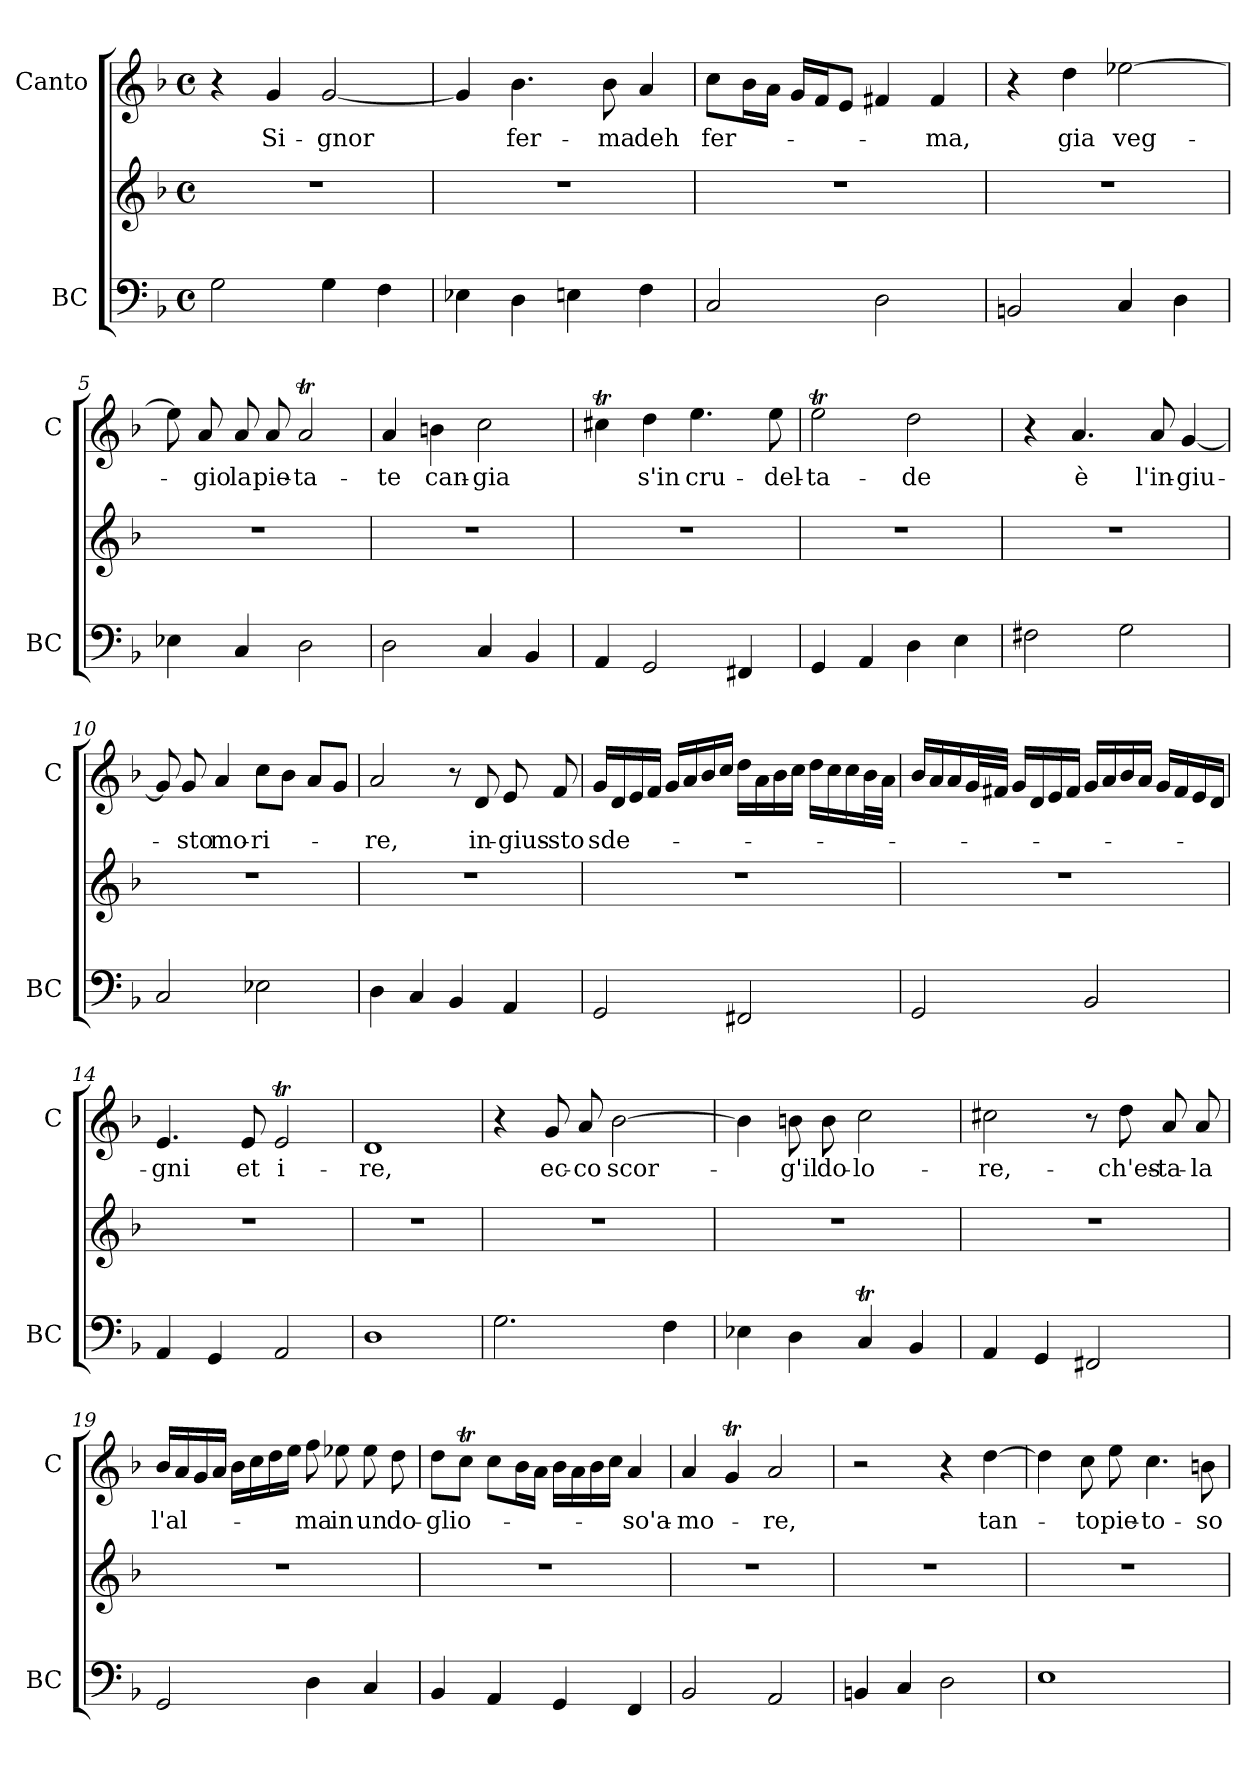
**kern	**kern	**kern	**text
*part2	*part2	*part1	*part1
*staff3	*staff2	*staff1	*staff1
*I"BC	*	*I"Canto	*
*I'BC	*	*I'C	*
*clefF4	*clefG2	*clefG2	*
*k[b-]	*k[b-]	*k[b-]	*
*F:	*F:	*F:	*
*M4/4	*M4/4	*M4/4	*
*met(c)	*met(c)	*met(c)	*
=1	=1	=1	=1
2G\	1r	4r	.
!	!	!	!LO:LY:b
.	.	4g/	Si-
!	!	!	!LO:LY:b
4G\	.	[2g/	-gnor
4F\	.	.	.
=2	=2	=2	=2
4E-X\	1r	4g/]	.
!	!	!	!LO:LY:b
4D\	.	4.b-\	fer-
4En\	.	.	.
!	!	!	!LO:LY:b
.	.	8b-\	-ma
!	!	!	!LO:LY:b
4F\	.	4a/	deh
=3	=3	=3	=3
!	!	!	!LO:LY:b
2C/	1r	8cc\L	fer-
.	.	16b-\L	.
.	.	16a\JJ	.
.	.	16g/LL	.
.	.	16f/J	.
.	.	8e/J	.
2D\	.	4f#X/	.
!	!	!	!LO:LY:b
.	.	4f#/	-ma,
=4	=4	=4	=4
2BBn/	1r	4r	.
!	!	!	!LO:LY:b
.	.	4dd\	gia
!	!	!	!LO:LY:b
4C/	.	[2ee-X\	veg-
4D\	.	.	.
!!LO:LB:g=z
=5	=5	=5	=5
4E-X\	1r	8ee-\]	.
!	!	!	!LO:LY:b
.	.	8a/	-gio
!	!	!	!LO:LY:b
4C/	.	8a/	la
!	!	!	!LO:LY:b
.	.	8a/	pie-
!	!	!	!LO:LY:b
2D\	.	2at/	-ta-
=6	=6	=6	=6
!	!	!	!LO:LY:b
2D\	1r	4a/	-te
!	!	!	!LO:LY:b
.	.	4bn\	can-
!	!	!	!LO:LY:b
4C/	.	2cc\	-gia
4BB-/	.	.	.
=7	=7	=7	=7
4AA/	1r	4cc#Xt\	.
!	!	!	!LO:LY:b
2GG/	.	4dd\	s'in
!	!	!	!LO:LY:b
.	.	4.ee\	cru-
4FF#X/	.	.	.
!	!	!	!LO:LY:b
.	.	8ee\	-del-
=8	=8	=8	=8
!	!	!	!LO:LY:b
4GG/	1r	2eet\	-ta-
4AA/	.	.	.
!	!	!	!LO:LY:b
4D\	.	2dd\	-de
4E\	.	.	.
!!LO:LB:g=z
=9	=9	=9	=9
2F#X\	1r	4r	.
!	!	!	!LO:LY:b
.	.	4.a/	è
2G\	.	.	.
!	!	!	!LO:LY:b
.	.	8a/	l'in-
!	!	!	!LO:LY:b
.	.	[4g/	-giu-
=10	=10	=10	=10
2C/	1r	8g/]	.
!	!	!	!LO:LY:b
.	.	8g/	-sto
!	!	!	!LO:LY:b
.	.	4a/	mo-
!	!	!	!LO:LY:b
2E-X\	.	8cc\L	-ri-
.	.	8b-\J	.
.	.	8a/L	.
.	.	8g/J	.
=11	=11	=11	=11
!	!	!	!LO:LY:b
4D\	1r	2a/	-re,
4C/	.	.	.
4BB-/	.	8r	.
!	!	!	!LO:LY:b
.	.	8d/	in-
!	!	!	!LO:LY:b
4AA/	.	8e/	-gius-
!	!	!	!LO:LY:b
.	.	8f/	-sto
=12	=12	=12	=12
!	!	!	!LO:LY:b
2GG/	1r	16g/LL	sde-
.	.	16d/	.
.	.	16e/	.
.	.	16f/JJ	.
.	.	16g/LL	.
.	.	16a/	.
.	.	16b-/	.
.	.	16cc/JJ	.
2FF#X/	.	16dd\LL	.
.	.	16a\	.
.	.	16b-\	.
.	.	16cc\JJ	.
.	.	16dd\LL	.
.	.	16cc\	.
.	.	16cc\	.
.	.	32b-\L	.
.	.	32a\JJJ	.
!!LO:PB:g=z
=13	=13	=13	=13
2GG/	1r	16b-/LL	.
.	.	16a/	.
.	.	16a/	.
.	.	32g/L	.
.	.	32f#X/JJJ	.
.	.	16g/LL	.
.	.	16d/	.
.	.	16e/	.
.	.	16f#/JJ	.
2BB-/	.	16g/LL	.
.	.	16a/	.
.	.	16b-/	.
.	.	16a/JJ	.
.	.	16g/LL	.
.	.	16f#/	.
.	.	16e/	.
.	.	16d/JJ	.
=14	=14	=14	=14
!	!	!	!LO:LY:b
4AA/	1r	4.e/	-gni
4GG/	.	.	.
!	!	!	!LO:LY:b
.	.	8e/	et
!	!	!	!LO:LY:b
2AA/	.	2et/	i-
=15	=15	=15	=15
!	!	!	!LO:LY:b
1D	1r	1d	-re,
=16	=16	=16	=16
2.G\	1r	4r	.
!	!	!	!LO:LY:b
.	.	8g/	ec-
!	!	!	!LO:LY:b
.	.	8a/	-co
!	!	!	!LO:LY:b
.	.	[2b-\	scor-
4F\	.	.	.
!!LO:LB:g=z
=17	=17	=17	=17
4E-X\	1r	4b-\]	.
!	!	!	!LO:LY:b
4D\	.	8bn\	-g'il
!	!	!	!LO:LY:b
.	.	8b\	do-
!	!	!	!LO:LY:b
4CT/	.	2cc\	-lo-
4BB-/	.	.	.
=18	=18	=18	=18
!	!	!	!LO:LY:b
4AA/	1r	2cc#X\	-re,-
4GG/	.	.	.
2FF#X/	.	8r	.
!	!	!	!LO:LY:b
.	.	8dd\	-ch'es-
!	!	!	!LO:LY:b
.	.	8a/	-ta-
!	!	!	!LO:LY:b
.	.	8a/	-la
=19	=19	=19	=19
!	!	!	!LO:LY:b
2GG/	1r	16b-/LL	l'al-
.	.	16a/	.
.	.	16g/	.
.	.	16a/JJ	.
.	.	16b-\LL	.
.	.	16cc\	.
.	.	16dd\	.
.	.	16ee\JJ	.
!	!	!	!LO:LY:b
4D\	.	8ff\	-ma
!	!	!	!LO:LY:b
.	.	8ee-X\	in
!	!	!	!LO:LY:b
4C/	.	8ee-\	un
!	!	!	!LO:LY:b
.	.	8dd\	do-
=20	=20	=20	=20
!	!	!	!LO:LY:b
4BB-/	1r	8dd\L	-glio-
.	.	8ccT\J	.
4AA/	.	8cc\L	.
.	.	16b-\L	.
.	.	16a\JJ	.
4GG/	.	16b-\LL	.
.	.	16a\	.
.	.	16b-\	.
.	.	16cc\JJ	.
!	!	!	!LO:LY:b
4FF/	.	4a/	-so'a-
!!LO:LB:g=z
=21	=21	=21	=21
!	!	!	!LO:LY:b
2BB-/	1r	4a/	-mo-
.	.	4gT/	.
!	!	!	!LO:LY:b
2AA/	.	2a/	-re,
=22	=22	=22	=22
4BBn/	1r	2r	.
4C/	.	.	.
2D\	.	4r	.
!	!	!	!LO:LY:b
.	.	[4dd\	tan-
=23	=23	=23	=23
1E	1r	4dd\]	.
!	!	!	!LO:LY:b
.	.	8cc\	-to
!	!	!	!LO:LY:b
.	.	8ee\	pie-
!	!	!	!LO:LY:b
.	.	4.cc\	-to-
!	!	!	!LO:LY:b
.	.	8bn\	-so
=	=	=	=
*-	*-	*-	*-
